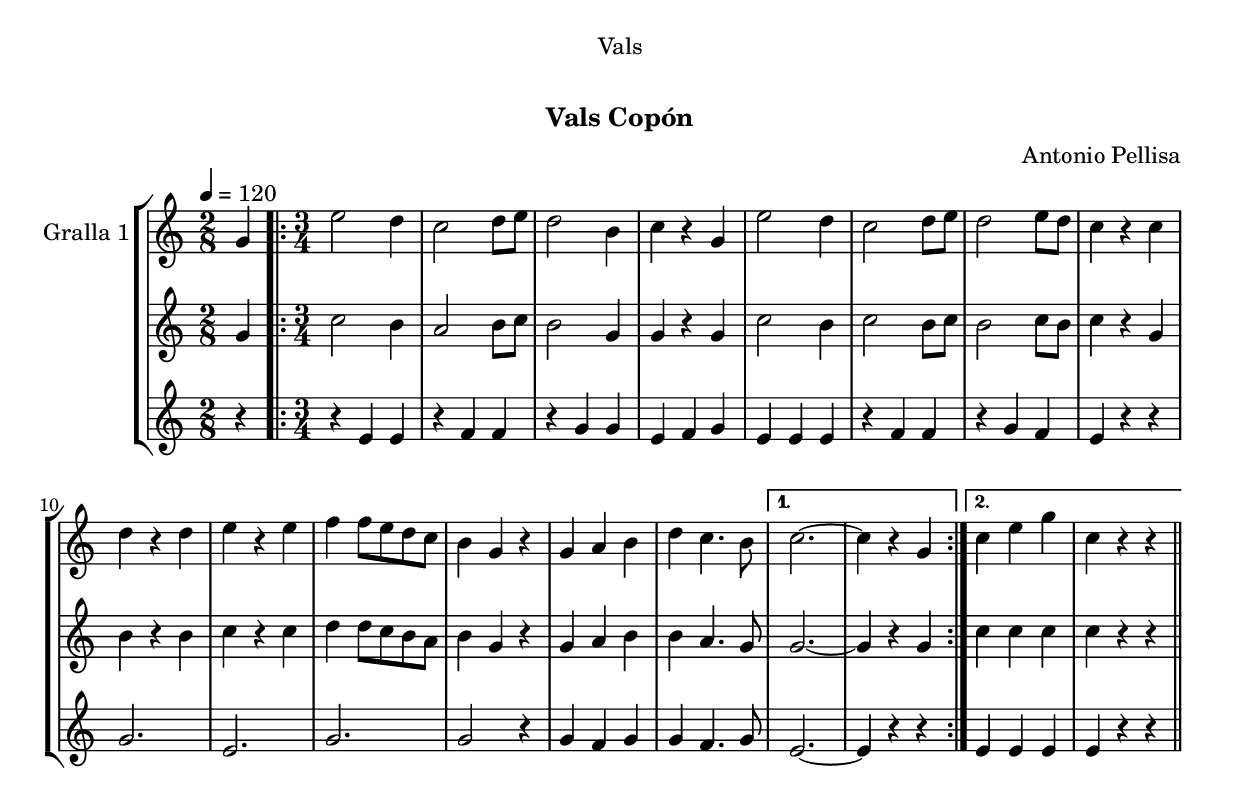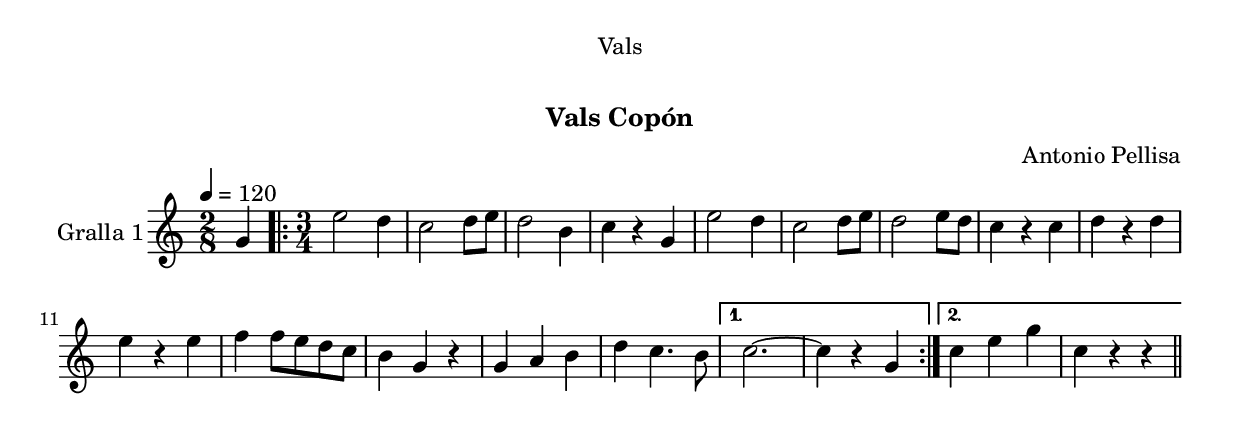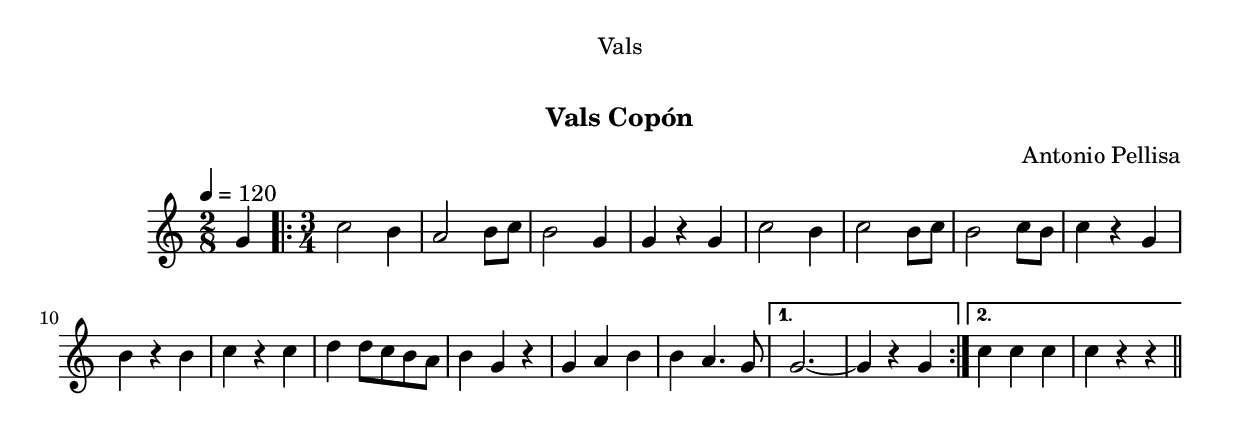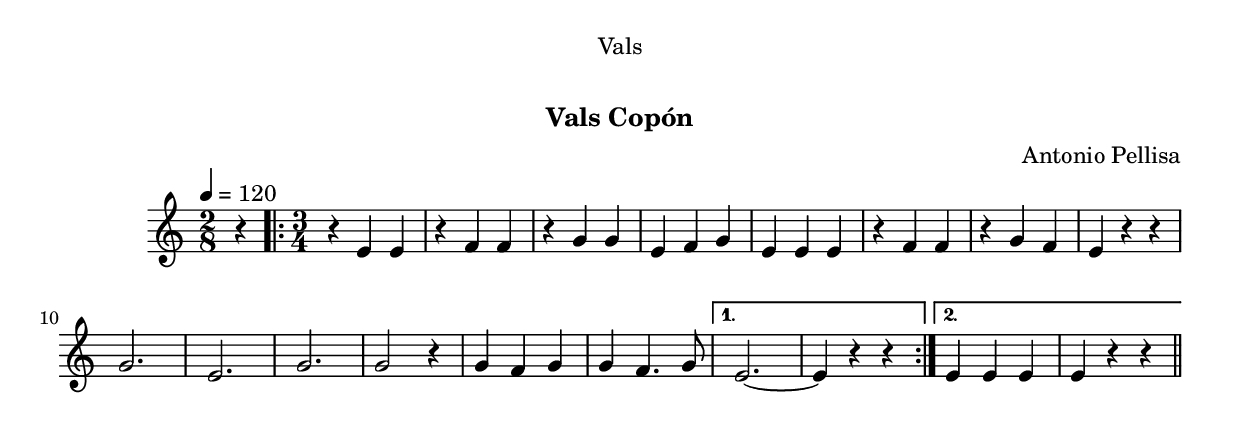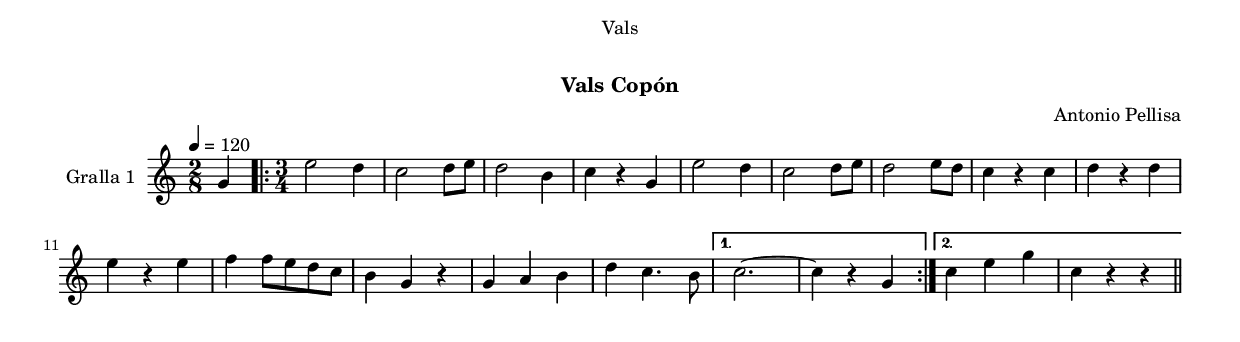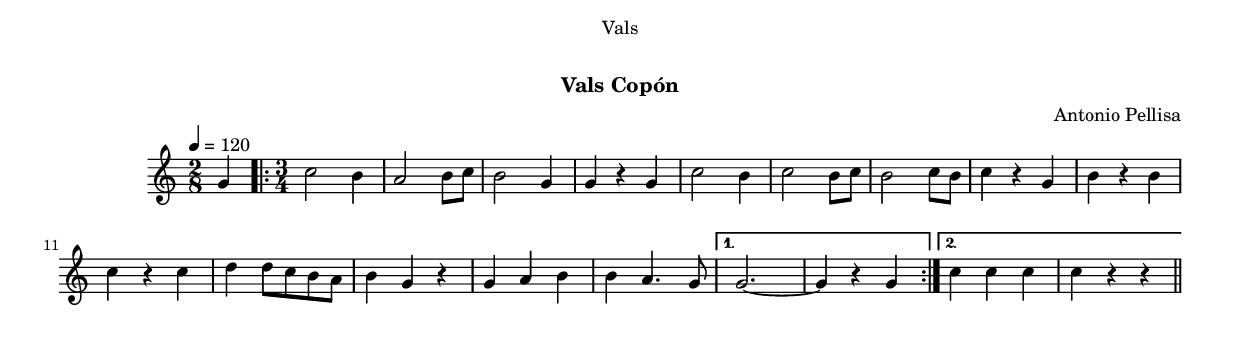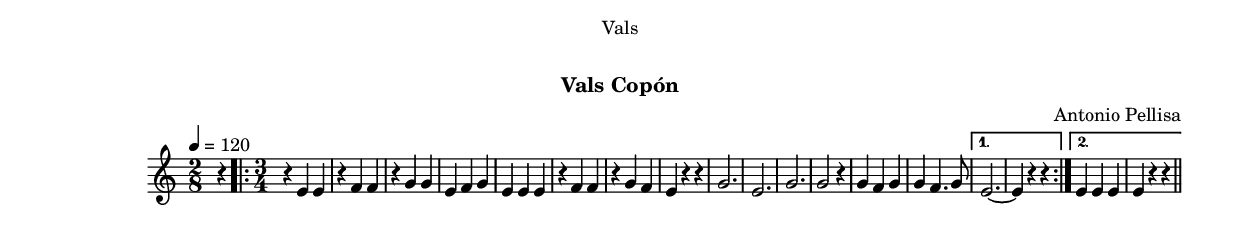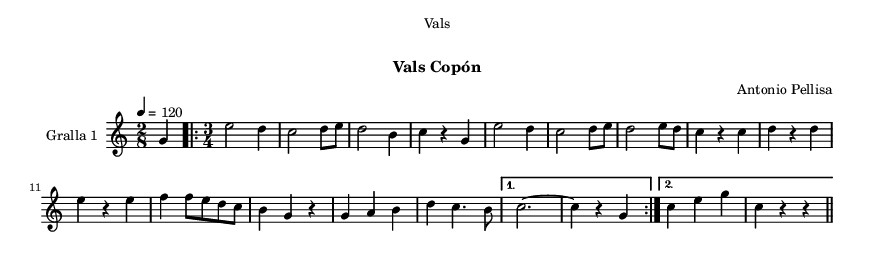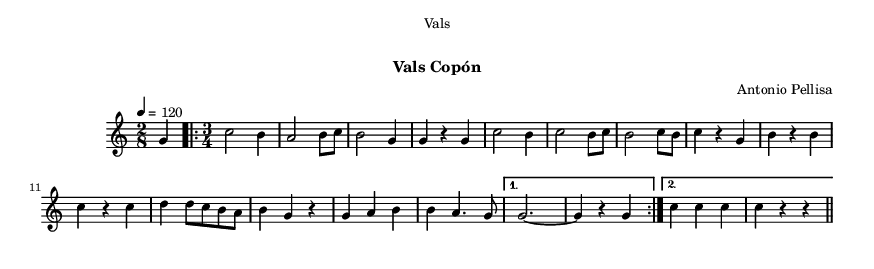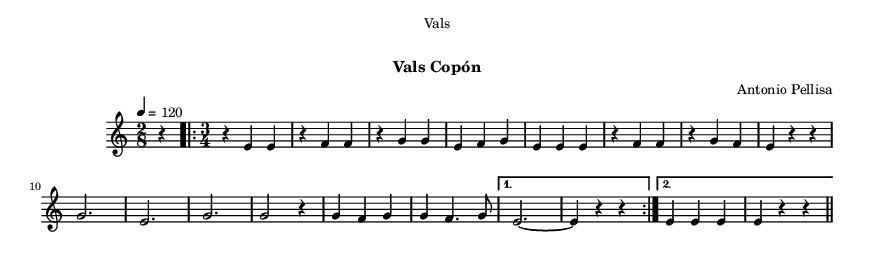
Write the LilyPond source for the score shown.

\version "2.16.0"

\header {
  dedication="Vals"
  title="  "
  subtitle="Vals Copón"
  subsubtitle=""
  poet=""
  meter=""
  piece=""
  composer="Antonio Pellisa"
  arranger=""
  opus=""
  instrument=""
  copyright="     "
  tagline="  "
}

liniaroAa =
\relative g'
{
  \tempo 4=120
  \clef treble
  \key c \major
  \time 2/8
  g4  |
  \time 3/4   \repeat volta 2 { e'2 d4  |
  c2 d8 e  |
  d2 b4  |
  %05
  c4 r g  |
  e'2 d4  |
  c2 d8 e  |
  d2 e8 d  |
  c4 r c  |
  %10
  d4 r d  |
  e4 r e  |
  f4 f8 e d c  |
  b4 g r  |
  g4 a b  |
  %15
  d4 c4. b8 }
  \alternative { { c2. ~  |
  c4 r g }
  { c4 e g  |
  c,4 r r } } \bar "||"
}

liniaroAb =
\relative g'
{
  \tempo 4=120
  \clef treble
  \key c \major
  \time 2/8
  g4  |
  \time 3/4   \repeat volta 2 { c2 b4  |
  a2 b8 c  |
  b2 g4  |
  %05
  g4 r g  |
  c2 b4  |
  c2 b8 c  |
  b2 c8 b  |
  c4 r g  |
  %10
  b4 r b  |
  c4 r c  |
  d4 d8 c b a  |
  b4 g r  |
  g4 a b  |
  %15
  b4 a4. g8 }
  \alternative { { g2. ~  |
  g4 r g }
  { c4 c c  |
  c4 r r } } \bar "||"
}

liniaroAc =
\relative e'
{
  \tempo 4=120
  \clef treble
  \key c \major
  \time 2/8
  r4  |
  \time 3/4   \repeat volta 2 { r4 e e  |
  r4 f f  |
  r4 g g  |
  %05
  e4 f g  |
  e4 e e  |
  r4 f f  |
  r4 g f  |
  e4 r r  |
  %10
  g2.  |
  e2.  |
  g2.  |
  g2 r4  |
  g4 f g  |
  %15
  g4 f4. g8 }
  \alternative { { e2. ~  |
  e4 r r }
  { e4 e e  |
  e4 r r } } \bar "||"
}

\book {

\paper {
  print-page-number = false
  #(set-paper-size "a4")
  #(layout-set-staff-size 20)
}

\bookpart {
  \score {
    \new StaffGroup {
      \override Score.RehearsalMark #'self-alignment-X = #LEFT
      <<
        \new Staff \with {instrumentName = #"Gralla 1" } \liniaroAa
        \new Staff \with {instrumentName = #"" } \liniaroAb
        \new Staff \with {instrumentName = #"" } \liniaroAc
      >>
    }
    \layout {}
  }\score { \unfoldRepeats
    \new StaffGroup {
      \override Score.RehearsalMark #'self-alignment-X = #LEFT
      <<
        \new Staff \with {instrumentName = #"Gralla 1" } \liniaroAa
        \new Staff \with {instrumentName = #"" } \liniaroAb
        \new Staff \with {instrumentName = #"" } \liniaroAc
      >>
    }
    \midi {}
  }
}

\bookpart {
  \header {}
  \score {
    \new StaffGroup {
      \override Score.RehearsalMark #'self-alignment-X = #LEFT
      <<
        \new Staff \with {instrumentName = #"Gralla 1" } \liniaroAa
      >>
    }
    \layout {}
  }\score { \unfoldRepeats
    \new StaffGroup {
      \override Score.RehearsalMark #'self-alignment-X = #LEFT
      <<
        \new Staff \with {instrumentName = #"Gralla 1" } \liniaroAa
      >>
    }
    \midi {}
  }
}

\bookpart {
  \header {}
  \score {
    \new StaffGroup {
      \override Score.RehearsalMark #'self-alignment-X = #LEFT
      <<
        \new Staff \with {instrumentName = #"" } \liniaroAb
      >>
    }
    \layout {}
  }\score { \unfoldRepeats
    \new StaffGroup {
      \override Score.RehearsalMark #'self-alignment-X = #LEFT
      <<
        \new Staff \with {instrumentName = #"" } \liniaroAb
      >>
    }
    \midi {}
  }
}

\bookpart {
  \header {}
  \score {
    \new StaffGroup {
      \override Score.RehearsalMark #'self-alignment-X = #LEFT
      <<
        \new Staff \with {instrumentName = #"" } \liniaroAc
      >>
    }
    \layout {}
  }\score { \unfoldRepeats
    \new StaffGroup {
      \override Score.RehearsalMark #'self-alignment-X = #LEFT
      <<
        \new Staff \with {instrumentName = #"" } \liniaroAc
      >>
    }
    \midi {}
  }
}

}

\book {

\paper {
  print-page-number = false
  #(set-paper-size "a5landscape")
  #(layout-set-staff-size 16)
  #(define output-suffix "a5")
}

\bookpart {
  \header {}
  \score {
    \new StaffGroup {
      \override Score.RehearsalMark #'self-alignment-X = #LEFT
      <<
        \new Staff \with {instrumentName = #"Gralla 1" } \liniaroAa
      >>
    }
    \layout {}
  }
}

\bookpart {
  \header {}
  \score {
    \new StaffGroup {
      \override Score.RehearsalMark #'self-alignment-X = #LEFT
      <<
        \new Staff \with {instrumentName = #"" } \liniaroAb
      >>
    }
    \layout {}
  }
}

\bookpart {
  \header {}
  \score {
    \new StaffGroup {
      \override Score.RehearsalMark #'self-alignment-X = #LEFT
      <<
        \new Staff \with {instrumentName = #"" } \liniaroAc
      >>
    }
    \layout {}
  }
}

}

\book {

\paper {
  print-page-number = false
  #(set-paper-size "a6landscape")
  #(layout-set-staff-size 12)
  #(define output-suffix "a6")
}

\bookpart {
  \header {}
  \score {
    \new StaffGroup {
      \override Score.RehearsalMark #'self-alignment-X = #LEFT
      <<
        \new Staff \with {instrumentName = #"Gralla 1" } \liniaroAa
      >>
    }
    \layout {}
  }
}

\bookpart {
  \header {}
  \score {
    \new StaffGroup {
      \override Score.RehearsalMark #'self-alignment-X = #LEFT
      <<
        \new Staff \with {instrumentName = #"" } \liniaroAb
      >>
    }
    \layout {}
  }
}

\bookpart {
  \header {}
  \score {
    \new StaffGroup {
      \override Score.RehearsalMark #'self-alignment-X = #LEFT
      <<
        \new Staff \with {instrumentName = #"" } \liniaroAc
      >>
    }
    \layout {}
  }
}

}

